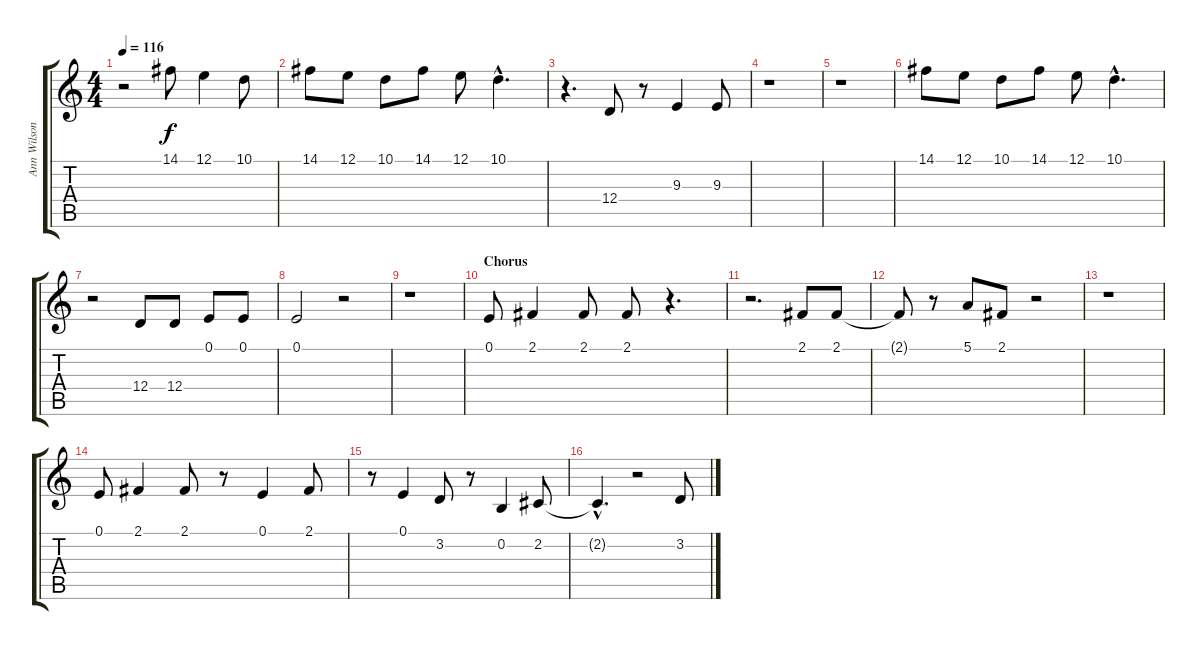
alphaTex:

\track ("Ann Wilson Overdub" "Ann Wilson") {instrument flute}
\staff {score tabs}
\tuning (E4 B3 G3 D3 A2 E2) {hide}
\ts (4 4)
\tempo 116
\clef g2
\ks c
r.2{dy f} 14.1.8 12.1.4 10.1.8 |
14.1.8 12.1.8 10.1.8 14.1.8 12.1.8 10.1{hac}.4{d} |
r.4{d} 12.4.8 r.8 9.3.4 9.3.8 |
r.1 |
r.1 |
14.1.8 12.1.8 10.1.8 14.1.8 12.1.8 10.1{hac}.4{d} |
r.2 12.4.8 12.4.8 0.1.8 0.1.8 |
0.1.2 r.2 |
r.1 |
\section ("" "Chorus")
0.1.8 2.1.4 2.1.8 2.1.8 r.4{d} |
r.2{d} 2.1.8 2.1.8 |
2.1{t}.8 r.8 5.1.8 2.1.8 r.2 |
r.1 |
0.1.8 2.1.4 2.1.8 r.8 0.1.4 2.1.8 |
r.8 0.1.4 3.2.8 r.8 0.2.4 2.2.8 |
2.2{hac t}.4{d} r.2 3.2.8
